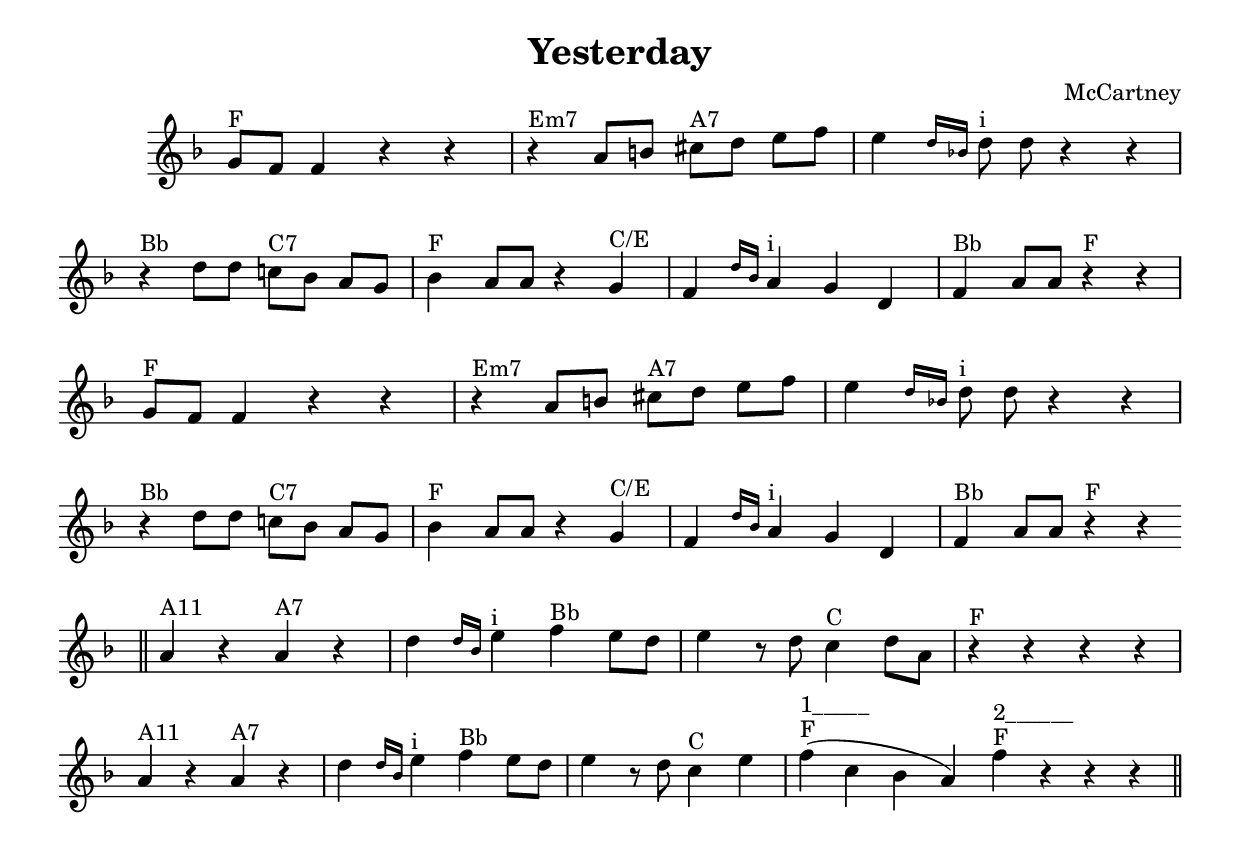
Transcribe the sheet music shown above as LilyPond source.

#(ly:set-option 'midi-extension "mid")
\version "2.12.3"
\include "english.ly"
\header{
title = "Yesterday"
composer = "McCartney"
}
%{

%}
melody = {
\once \override Staff.TimeSignature #'stencil = ##f
\clef treble
\key c \major
\cadenzaOn


 d'8[^"F" c'8] c'4 r4 r4 \bar "|"  r4^"Em7" e'8[ fs'8] gs'8[^"A7" a'8] b'8[ c''8] \bar "|"  b'4 \grace {a'16[[ f'16]}a'8^"i" a'8] r4 r4 \bar "|"  \break
\grace s64 r4^"Bb" a'8[ a'8] g'8[^"C7" f'8] e'8[ d'8] \bar "|"  f'4^"F" e'8[ e'8] r4 d'4^"C/E" \bar "|"  c'4 \grace {a'16[ f'16]}e'4^"i" d'4 a4 \bar "|"  c'4^"Bb" e'8[ e'8] r4^"F" r4 \bar "|"  \break
\grace s64 d'8[^"F" c'8] c'4 r4 r4 \bar "|"  r4^"Em7" e'8[ fs'8] gs'8[^"A7" a'8] b'8[ c''8] \bar "|"  b'4 \grace {a'16[[ f'16]}a'8^"i" a'8] r4 r4 \bar "|"  \break
\grace s64 r4^"Bb" a'8[ a'8] g'8[^"C7" f'8] e'8[ d'8] \bar "|"  f'4^"F" e'8[ e'8] r4 d'4^"C/E" \bar "|"  c'4 \grace {a'16[ f'16]}e'4^"i" d'4 a4 \bar "|"  c'4^"Bb" e'8[ e'8] r4^"F" r4 \bar ":|"  \break
\grace s64 \bar "||"   e'4^"A11" r4 e'4^"A7" r4 \bar "|"  a'4 \grace {a'16[ f'16]}b'4^"i" c''4^"Bb" b'8[ a'8] \bar "|"  b'4 r8 a'8 g'4^"C" a'8[ e'8] \bar "|"  r4^"F" r4 r4 r4 \bar "|"  \break
\grace s64 e'4^"A11" r4 e'4^"A7" r4 \bar "|"  a'4 \grace {a'16[ f'16]}b'4^"i" c''4^"Bb" b'8[ a'8] \bar "|"  b'4 r8 a'8 g'4^"C" b'4 \bar "|"  c''4(^"F"^"1_____" g'4 f'4 e'4) \bar ":|"  c''4^"F"^"2______" r4 r4 r4 \bar "||"   \break

}


text = \lyricmode {
                                                                                      
}

\score{
\transpose c' f'
<<
\new Voice = "one" {
\melody
}
\new Lyrics \lyricsto "one" \text
>>
\layout {
\context {
\Score
\remove "Bar_number_engraver"
}
}
\midi {
\context {
\Score
tempoWholesPerMinute = #(ly:make-moment 200 4)
}
}
}